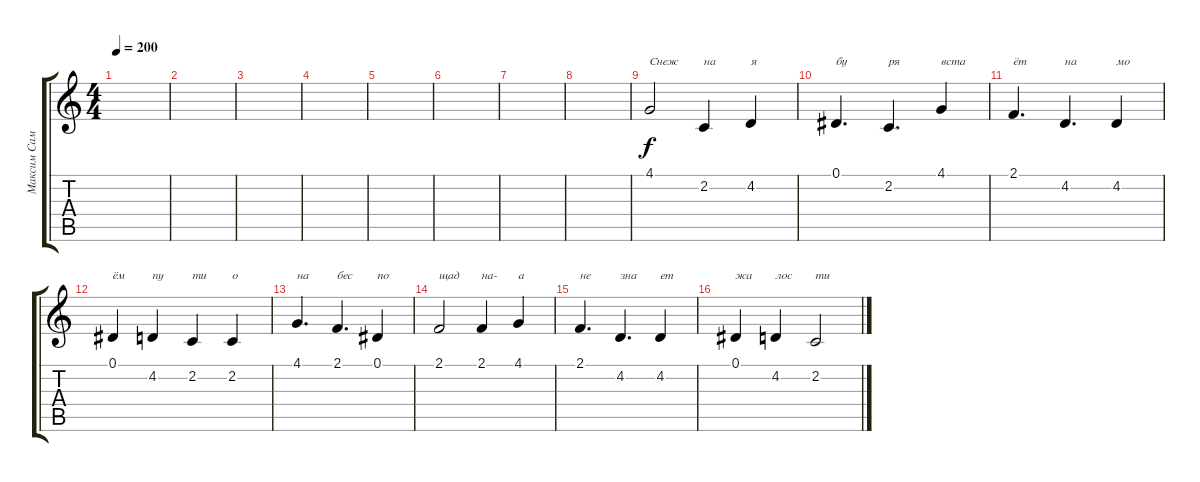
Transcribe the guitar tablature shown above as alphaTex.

\track ("Максим Самосват" "Максим Сам") {instrument bassoon}
\staff {score tabs}
\tuning (Eb4 Bb3 Gb3 Db3 Ab2 Eb2) {hide}
\ts (4 4)
\tempo 200
\clef g2
\ks c
|
|
|
|
|
|
|
|
4.1.2{txt "Снеж"} 2.2.4{txt "на"} 4.2.4{txt "я"} |
0.1.4{d txt "бу"} 2.2.4{d txt "ря"} 4.1.4{txt "вста"} |
2.1.4{d txt "ёт"} 4.2.4{d txt "на"} 4.2.4{txt "мо"} |
0.1.4{txt "ём"} 4.2.4{txt "пу"} 2.2.4{txt "ти"} 2.2.4{txt "о"} |
4.1.4{d txt "на"} 2.1.4{d txt "бес"} 0.1.4{txt "по"} |
2.1.2{txt "щад"} 2.1.4{txt "на-"} 4.1.4{txt "а"} |
2.1.4{d txt "не"} 4.2.4{d txt "зна"} 4.2.4{txt "ет"} |
0.1.4{txt "жа"} 4.2.4{txt "лос"} 2.2.2{txt "ти"}
